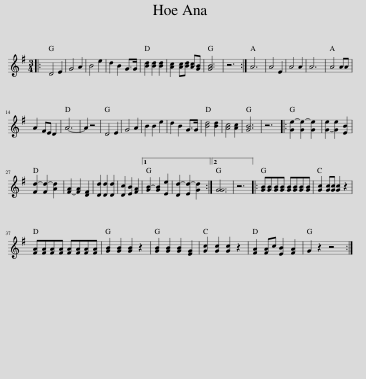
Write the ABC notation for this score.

X:1
L:1/8
M:3/4
I:linebreak $
K:G
V:1 treble
V:1
|: D4 E2 | G4 A2 | B4 e2 | d2 B2 G>G | [Bd]2 [Bd]2 [Bd]2 | %5
 [Ac]2 [Ac][Bd] [Ac][GB] | [GB]6 | z6 :| A6 | A4 E2 | %10
 A4 A2 | A6 | A4 AA |$ A2 FE D2 | A6- | %15
 A2 z4 | D4 E2 | G4 A2 | B2 B2 e2 | d2 B2 G>G | %20
 [Bd]4 [Bd]2 | [Ac]4 [Ac]2 | [GB]6 | z6 |: [Ge-]2 [Ge-]2 [Ge]2 | %25
 [G-e]2 [Ge]2 [EB]2 |$ [Fd-]2 [Fd-]2 [Ad]2 | [F-A]2 [FA]2 [DF]2 | [Dd]2 [Dd]2 [Dd]2 | [Dc]2 [EB]2 [FA]2 |1 %30
 [GB-]2 [GB]2 [Ee]2 | [Dd-]2 [Ed-]2 [Gd]2 :|2 [GG]6 | z6 |: [GB][GB][GB][GB] [GB][GB][GB][GB] | %35
 [Gc]2 [Gc][Gc] [Gc]2 z2 |$ [FA][FA][FA][FA] [FA][FA][FA][FA] | [GB]2 [GB]2 [GB]2 z2 | [GB]2 [GB]2 [GB]2 [EG]2 | [Gc]2 [Gc]2 [Gc]2 z2 | %40
 [FA]2 [FA]c [EB]2 [FA]2 | G2 z2 z4 :| %42
